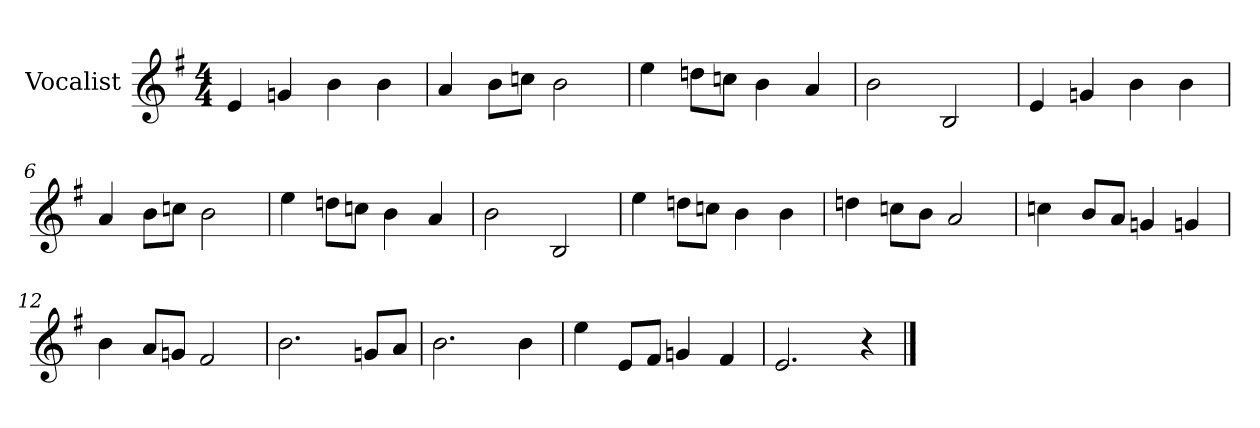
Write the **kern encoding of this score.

**kern
*part1
*staff1
*I"Vocalist
*k[f#]
*e:
*M4/4
=1
4e
4gn
4b
4b
=2
4a
8bL
8ccnJ
2b
=3
4ee
8ddnL
8ccnJ
4b
4a
=4
2b
2B
=5
4e
4gn
4b
4b
=6
4a
8bL
8ccnJ
2b
=7
4ee
8ddnL
8ccnJ
4b
4a
=8
2b
2B
=9
4ee
8ddnL
8ccnJ
4b
4b
=10
4ddn
8ccnL
8bJ
2a
=11
4ccn
8bL
8aJ
4gn
4gn
=12
4b
8aL
8gnJ
2f#
=13
2.b
8gnL
8aJ
=14
2.b
4b
=15
4ee
8eL
8f#J
4gn
4f#
=16
2.e
4r
==
*-
